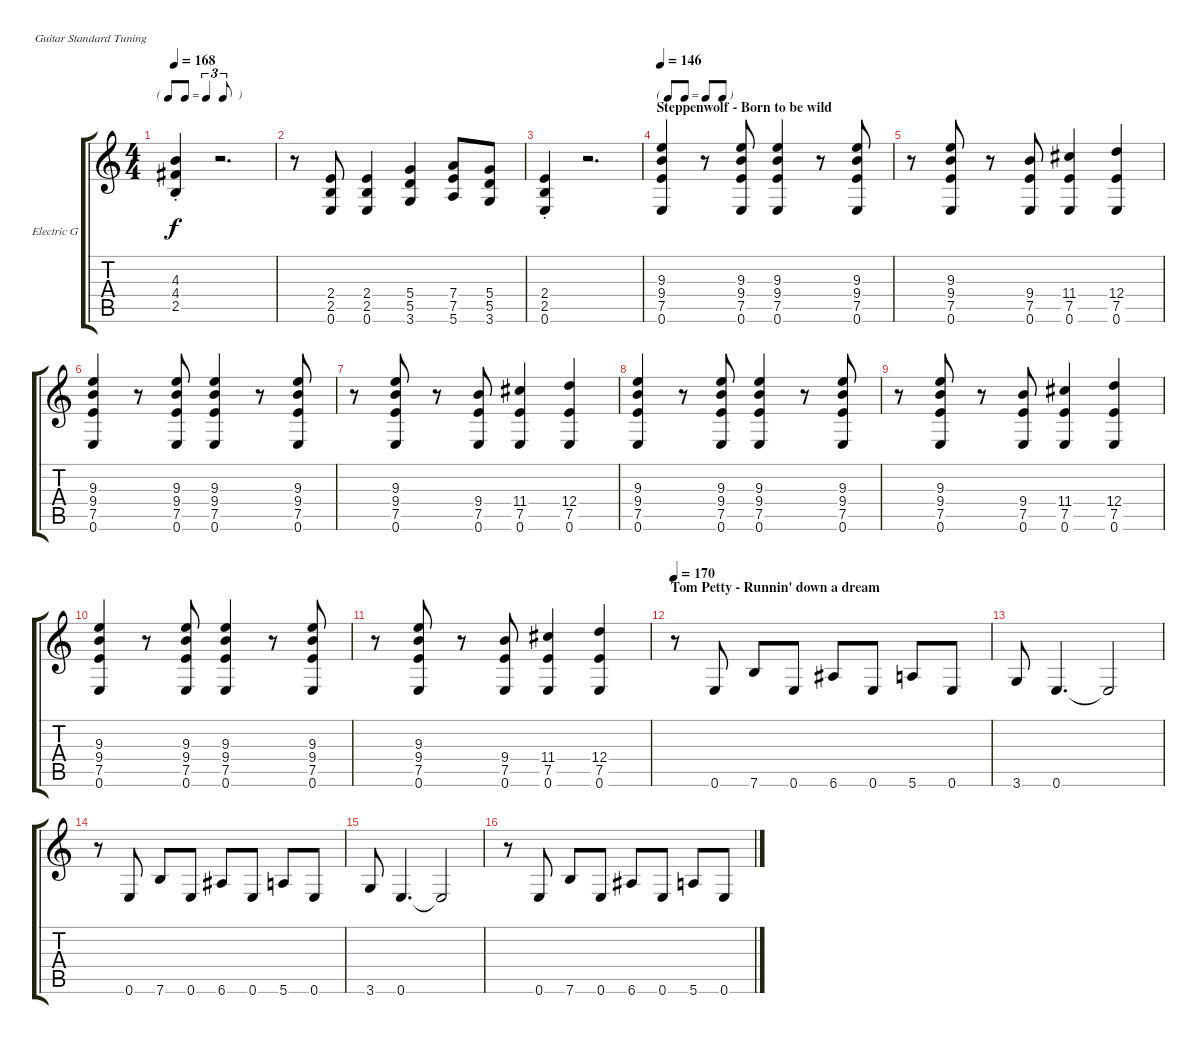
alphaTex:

\defaultSystemsLayout 4
\bracketExtendMode groupsimilarinstruments
\firstSystemTrackNameOrientation horizontal
\otherSystemsTrackNameOrientation horizontal
\track ("Electric Guitar" "Electric G") {instrument electricguitarclean}
\staff {score tabs}
\tuning (E4 B3 G3 D3 A2 E2)
\ts (4 4)
\tf triplet8th
\tempo 168
\clef g2
\ks c
(4.4{st} 2.5 4.3).4{dy f} r.2{d} |
r.8 (0.6 2.5 2.4).8 (0.6 2.5 2.4).4 (3.6 5.5 5.4).4 (5.6 7.5 7.4).8 (3.6 5.5 5.4).8 |
(2.4{st} 0.6 2.5).4 r.2{d} |
\tf none
\section ("" "Steppenwolf - Born to be wild")
\tempo 146
(9.3 9.4 7.5 0.6).4 r.8 (9.3 9.4 7.5 0.6).8 (9.3 9.4 7.5 0.6).4 r.8 (9.3 9.4 7.5 0.6).8 |
r.8 (9.3 9.4 7.5 0.6).8 r.8 (9.4 7.5 0.6).8 (7.5 0.6 11.4).4 (7.5 0.6 12.4).4 |
(9.3 9.4 7.5 0.6).4 r.8 (9.3 9.4 7.5 0.6).8 (9.3 9.4 7.5 0.6).4 r.8 (9.3 9.4 7.5 0.6).8 |
r.8 (9.3 9.4 7.5 0.6).8 r.8 (9.4 7.5 0.6).8 (7.5 0.6 11.4).4 (7.5 0.6 12.4).4 |
(9.3 9.4 7.5 0.6).4 r.8 (9.3 9.4 7.5 0.6).8 (9.3 9.4 7.5 0.6).4 r.8 (9.3 9.4 7.5 0.6).8 |
r.8 (9.3 9.4 7.5 0.6).8 r.8 (9.4 7.5 0.6).8 (7.5 0.6 11.4).4 (7.5 0.6 12.4).4 |
(9.3 9.4 7.5 0.6).4 r.8 (9.3 9.4 7.5 0.6).8 (9.3 9.4 7.5 0.6).4 r.8 (9.3 9.4 7.5 0.6).8 |
r.8 (9.3 9.4 7.5 0.6).8 r.8 (9.4 7.5 0.6).8 (7.5 0.6 11.4).4 (7.5 0.6 12.4).4 |
\section ("" "Tom Petty - Runnin' down a dream")
\tempo 170
r.8 0.6.8 7.6.8 0.6.8 6.6.8 0.6.8 5.6.8 0.6.8 |
3.6.8 0.6.4{d} 0.6{t}.2 |
r.8 0.6.8 7.6.8 0.6.8 6.6.8 0.6.8 5.6.8 0.6.8 |
3.6.8 0.6.4{d} 0.6{t}.2 |
r.8 0.6.8 7.6.8 0.6.8 6.6.8 0.6.8 5.6.8 0.6.8
